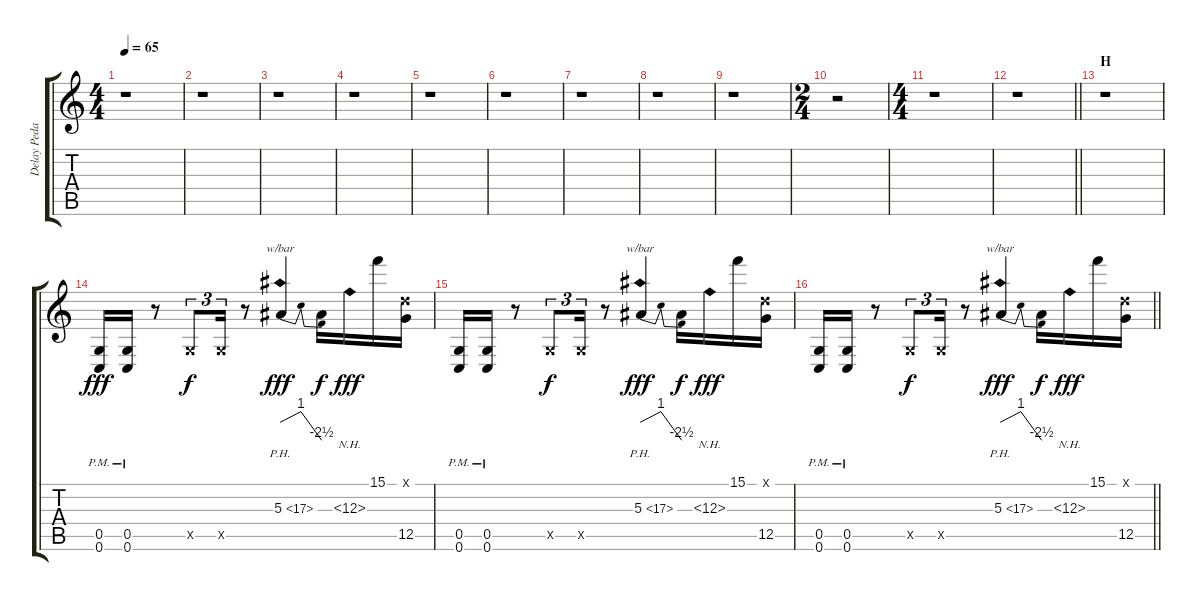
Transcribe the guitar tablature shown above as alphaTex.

\track ("Delay Pedal 1" "Delay Peda") {instrument distortionguitar}
\staff {score tabs}
\tuning (D4 A3 F3 C3 G2 C2) {hide}
\ts (4 4)
\tempo 65
\clef g2
\ks c
r.1{dy fff} |
r.1 |
r.1 |
r.1 |
r.1 |
r.1 |
r.1 |
r.1 |
r.1 |
\ts (2 4)
r.2 |
\ts (4 4)
r.1 |
\barLineRight lightlight
r.1 |
\section ("" "H")
r.1 |
(0.5{pm} 0.6{pm}).16 (0.5{pm} 0.6{pm}).16 r.8 0.5{x}.8{tu (3 2) dy f} 0.5{x}.16{tu (3 2)} r.8 5.3{ph 12}.4{tbe (dip default 0 0 15 4 60 -10) dy fff} 5.3{t}.16{dy f} 12.3{nh}.16{dy fff} 15.1.16 (0.1{x} 12.5).16 |
(0.5{pm} 0.6{pm}).16 (0.5{pm} 0.6{pm}).16 r.8 0.5{x}.8{tu (3 2) dy f} 0.5{x}.16{tu (3 2)} r.8 5.3{ph 12}.4{tbe (dip default 0 0 15 4 60 -10) dy fff} 5.3{t}.16{dy f} 12.3{nh}.16{dy fff} 15.1.16 (0.1{x} 12.5).16 |
\barLineRight lightlight
(0.5{pm} 0.6{pm}).16 (0.5{pm} 0.6{pm}).16 r.8 0.5{x}.8{tu (3 2) dy f} 0.5{x}.16{tu (3 2)} r.8 5.3{ph 12}.4{tbe (dip default 0 0 15 4 60 -10) dy fff} 5.3{t}.16{dy f} 12.3{nh}.16{dy fff} 15.1.16 (0.1{x} 12.5).16
